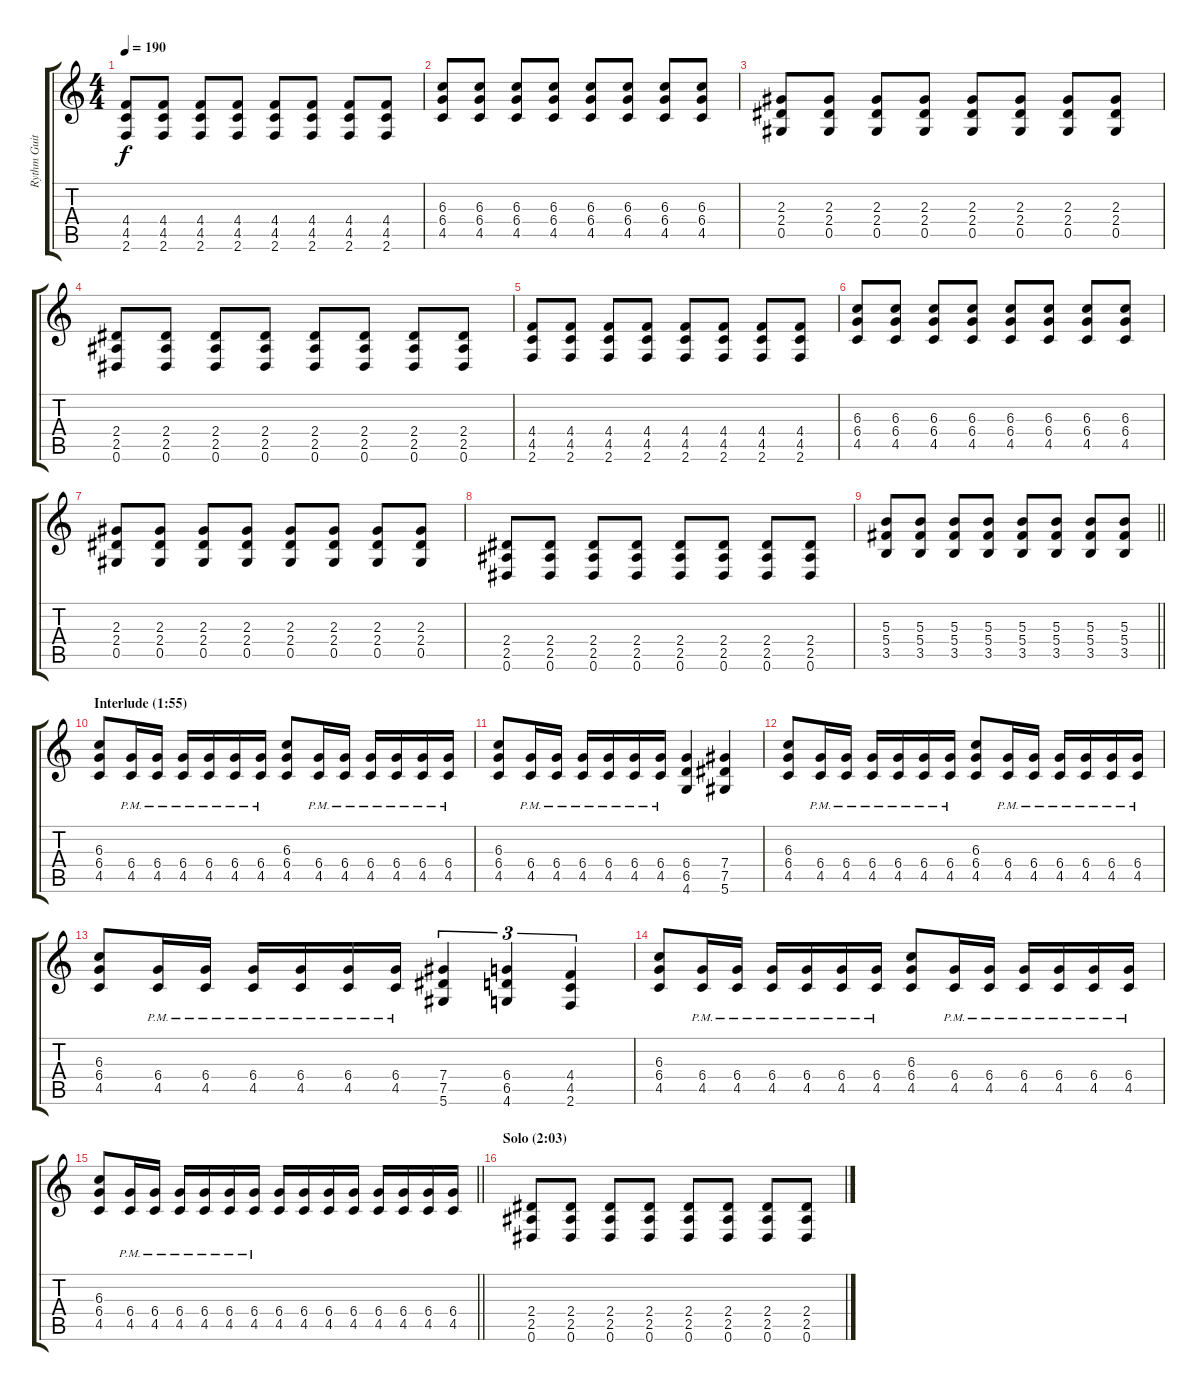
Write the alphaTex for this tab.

\track ("Rythm Guitar 2" "Rythm Guit") {instrument distortionguitar}
\staff {score tabs}
\tuning (Eb4 Bb3 Gb3 Db3 Ab2 Eb2) {hide}
\ts (4 4)
\tempo 190
\clef g2
\ks c
(4.4 4.5 2.6).8{dy f} (4.4 4.5 2.6).8 (4.4 4.5 2.6).8 (4.4 4.5 2.6).8 (4.4 4.5 2.6).8 (4.4 4.5 2.6).8 (4.4 4.5 2.6).8 (4.4 4.5 2.6).8 |
(6.3 6.4 4.5).8 (6.3 6.4 4.5).8 (6.3 6.4 4.5).8 (6.3 6.4 4.5).8 (6.3 6.4 4.5).8 (6.3 6.4 4.5).8 (6.3 6.4 4.5).8 (6.3 6.4 4.5).8 |
(2.3 2.4 0.5).8 (2.3 2.4 0.5).8 (2.3 2.4 0.5).8 (2.3 2.4 0.5).8 (2.3 2.4 0.5).8 (2.3 2.4 0.5).8 (2.3 2.4 0.5).8 (2.3 2.4 0.5).8 |
(2.4 2.5 0.6).8 (2.4 2.5 0.6).8 (2.4 2.5 0.6).8 (2.4 2.5 0.6).8 (2.4 2.5 0.6).8 (2.4 2.5 0.6).8 (2.4 2.5 0.6).8 (2.4 2.5 0.6).8 |
(4.4 4.5 2.6).8 (4.4 4.5 2.6).8 (4.4 4.5 2.6).8 (4.4 4.5 2.6).8 (4.4 4.5 2.6).8 (4.4 4.5 2.6).8 (4.4 4.5 2.6).8 (4.4 4.5 2.6).8 |
(6.3 6.4 4.5).8 (6.3 6.4 4.5).8 (6.3 6.4 4.5).8 (6.3 6.4 4.5).8 (6.3 6.4 4.5).8 (6.3 6.4 4.5).8 (6.3 6.4 4.5).8 (6.3 6.4 4.5).8 |
(2.3 2.4 0.5).8 (2.3 2.4 0.5).8 (2.3 2.4 0.5).8 (2.3 2.4 0.5).8 (2.3 2.4 0.5).8 (2.3 2.4 0.5).8 (2.3 2.4 0.5).8 (2.3 2.4 0.5).8 |
(2.4 2.5 0.6).8 (2.4 2.5 0.6).8 (2.4 2.5 0.6).8 (2.4 2.5 0.6).8 (2.4 2.5 0.6).8 (2.4 2.5 0.6).8 (2.4 2.5 0.6).8 (2.4 2.5 0.6).8 |
\barLineRight lightlight
(5.3 5.4 3.5).8 (5.3 5.4 3.5).8 (5.3 5.4 3.5).8 (5.3 5.4 3.5).8 (5.3 5.4 3.5).8 (5.3 5.4 3.5).8 (5.3 5.4 3.5).8 (5.3 5.4 3.5).8 |
\section ("" "Interlude (1:55)")
(6.3 6.4 4.5).8 (6.4{pm} 4.5{pm}).16 (6.4{pm} 4.5{pm}).16 (6.4{pm} 4.5{pm}).16 (6.4{pm} 4.5{pm}).16 (6.4{pm} 4.5{pm}).16 (6.4{pm} 4.5{pm}).16 (6.3 6.4 4.5).8 (6.4{pm} 4.5{pm}).16 (6.4{pm} 4.5{pm}).16 (6.4{pm} 4.5{pm}).16 (6.4{pm} 4.5{pm}).16 (6.4{pm} 4.5{pm}).16 (6.4{pm} 4.5{pm}).16 |
(6.3 6.4 4.5).8 (6.4{pm} 4.5{pm}).16 (6.4{pm} 4.5{pm}).16 (6.4{pm} 4.5{pm}).16 (6.4{pm} 4.5{pm}).16 (6.4{pm} 4.5{pm}).16 (6.4{pm} 4.5{pm}).16 (6.4 6.5 4.6).4 (7.4 7.5 5.6).4 |
(6.3 6.4 4.5).8 (6.4{pm} 4.5{pm}).16 (6.4{pm} 4.5{pm}).16 (6.4{pm} 4.5{pm}).16 (6.4{pm} 4.5{pm}).16 (6.4{pm} 4.5{pm}).16 (6.4{pm} 4.5{pm}).16 (6.3 6.4 4.5).8 (6.4{pm} 4.5{pm}).16 (6.4{pm} 4.5{pm}).16 (6.4{pm} 4.5{pm}).16 (6.4{pm} 4.5{pm}).16 (6.4{pm} 4.5{pm}).16 (6.4{pm} 4.5{pm}).16 |
(6.3 6.4 4.5).8 (6.4{pm} 4.5{pm}).16 (6.4{pm} 4.5{pm}).16 (6.4{pm} 4.5{pm}).16 (6.4{pm} 4.5{pm}).16 (6.4{pm} 4.5{pm}).16 (6.4{pm} 4.5{pm}).16 (7.4 7.5 5.6).4{tu (3 2)} (6.4 6.5 4.6).4{tu (3 2)} (4.4 4.5 2.6).4{tu (3 2)} |
(6.3 6.4 4.5).8 (6.4{pm} 4.5{pm}).16 (6.4{pm} 4.5{pm}).16 (6.4{pm} 4.5{pm}).16 (6.4{pm} 4.5{pm}).16 (6.4{pm} 4.5{pm}).16 (6.4{pm} 4.5{pm}).16 (6.3 6.4 4.5).8 (6.4{pm} 4.5{pm}).16 (6.4{pm} 4.5{pm}).16 (6.4{pm} 4.5{pm}).16 (6.4{pm} 4.5{pm}).16 (6.4{pm} 4.5{pm}).16 (6.4{pm} 4.5{pm}).16 |
\barLineRight lightlight
(6.3 6.4 4.5).8 (6.4{pm} 4.5{pm}).16 (6.4{pm} 4.5{pm}).16 (6.4{pm} 4.5{pm}).16 (6.4{pm} 4.5{pm}).16 (6.4{pm} 4.5{pm}).16 (6.4{pm} 4.5{pm}).16 (6.4 4.5).16 (6.4 4.5).16 (6.4 4.5).16 (6.4 4.5).16 (6.4 4.5).16 (6.4 4.5).16 (6.4 4.5).16 (6.4 4.5).16 |
\section ("" "Solo (2:03)")
(2.4 2.5 0.6).8 (2.4 2.5 0.6).8 (2.4 2.5 0.6).8 (2.4 2.5 0.6).8 (2.4 2.5 0.6).8 (2.4 2.5 0.6).8 (2.4 2.5 0.6).8 (2.4 2.5 0.6).8
